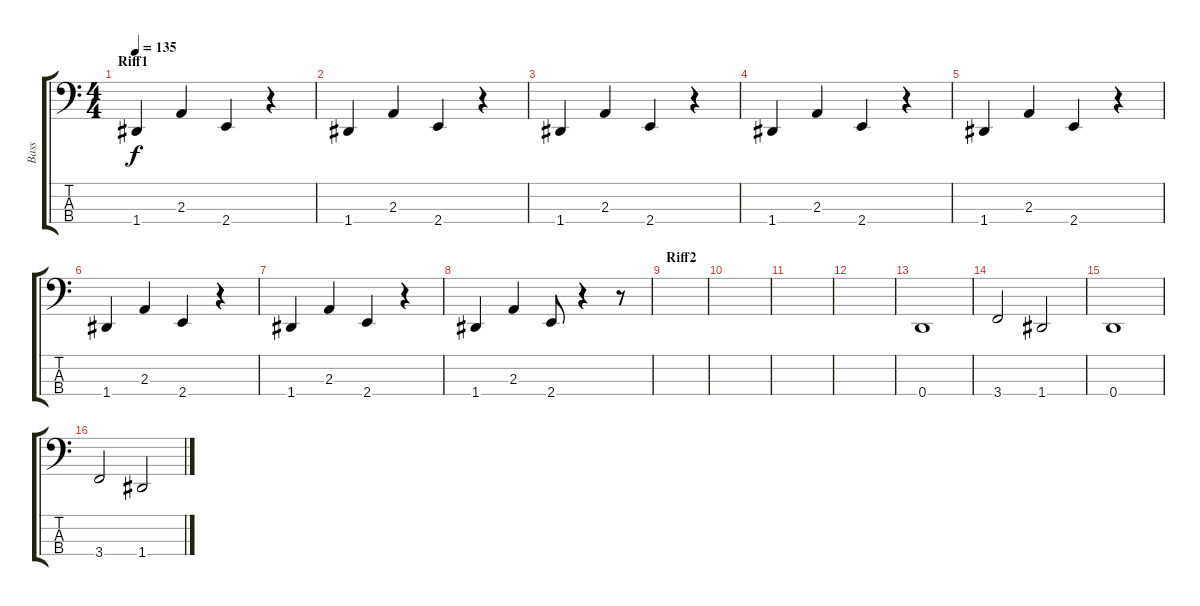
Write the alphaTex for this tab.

\track ("Bass" "Bass") {instrument electricbassfinger}
\staff {score tabs}
\tuning (F2 C2 G1 D1) {hide}
\ts (4 4)
\section ("" "Riff1")
\tempo 135
\clef f4
\ks c
1.4.4{dy f instrument electricbassfinger} 2.3.4 2.4.4 r.4 |
1.4.4 2.3.4 2.4.4 r.4 |
1.4.4 2.3.4 2.4.4 r.4 |
1.4.4 2.3.4 2.4.4 r.4 |
1.4.4 2.3.4 2.4.4 r.4 |
1.4.4 2.3.4 2.4.4 r.4 |
1.4.4 2.3.4 2.4.4 r.4 |
1.4.4 2.3.4 2.4.8 r.4 r.8 |
\section ("" "Riff2")
|
|
|
|
0.4.1 |
3.4.2 1.4.2 |
0.4.1 |
3.4.2 1.4.2
